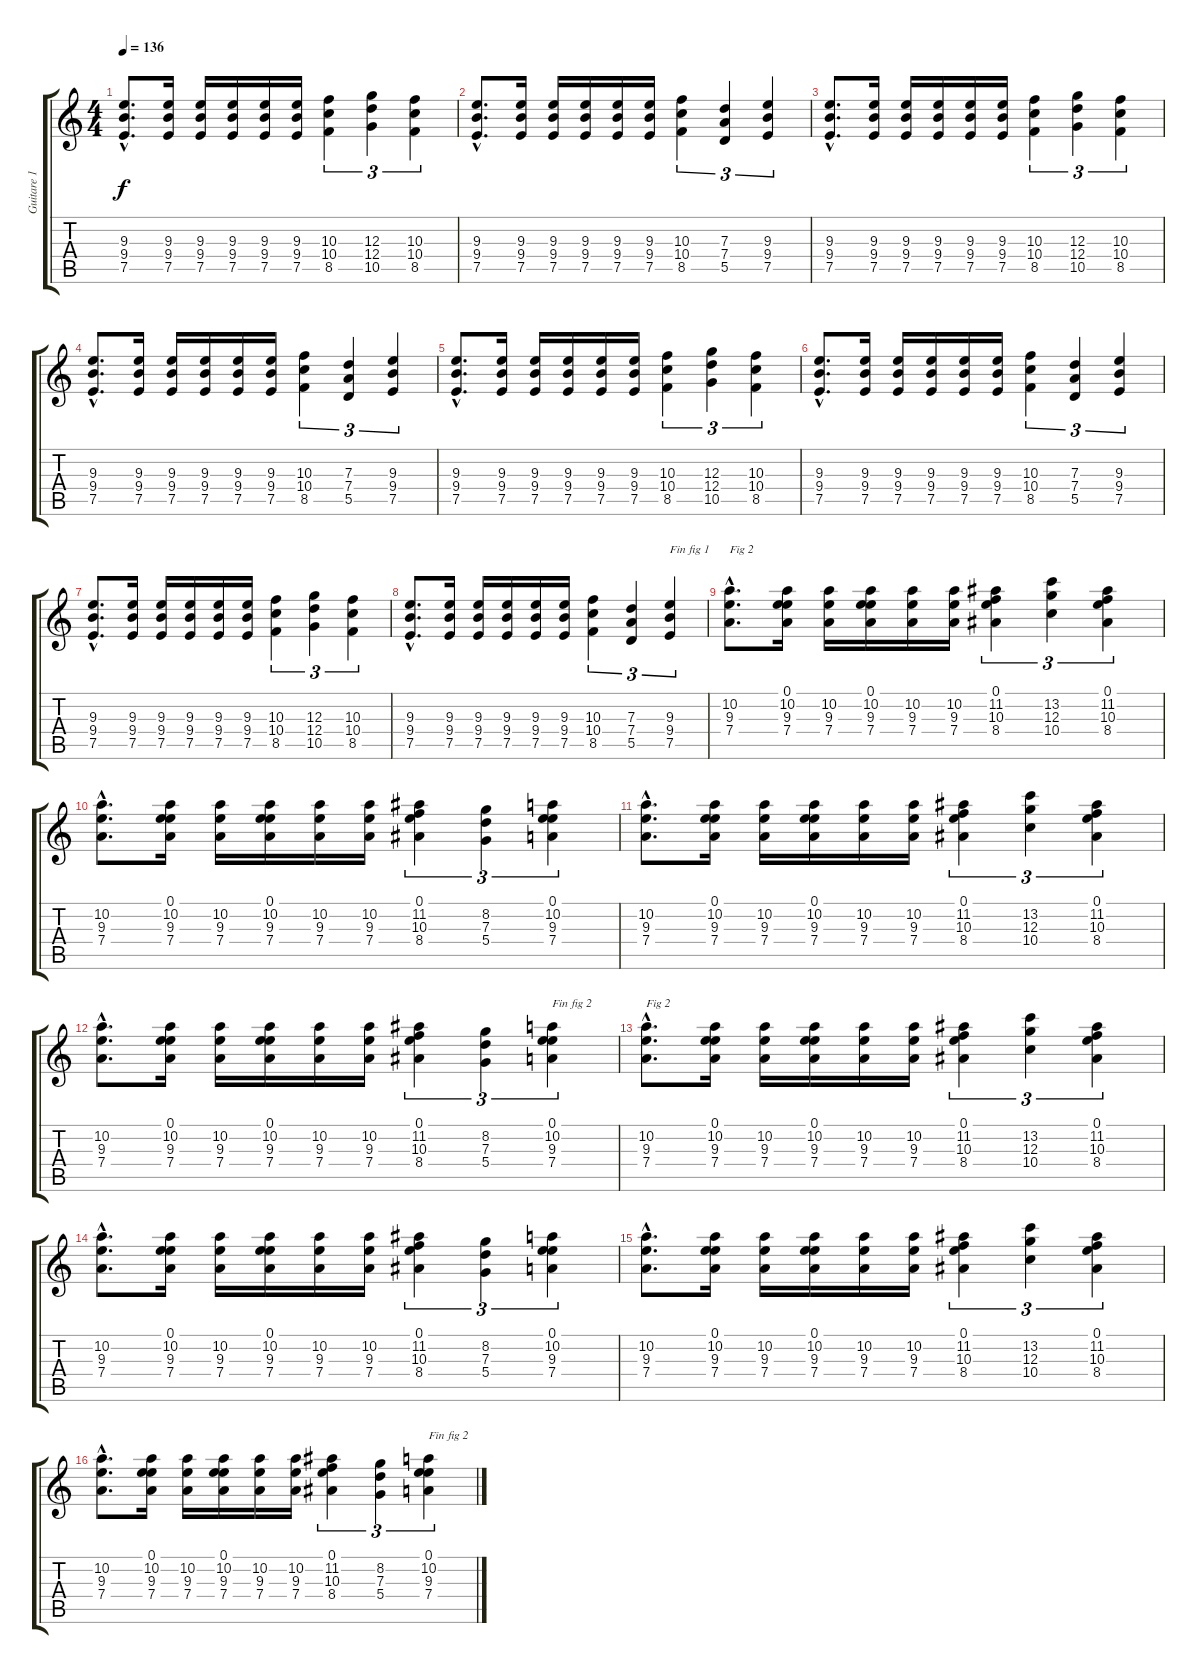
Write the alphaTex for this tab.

\track ("Guitare 1" "Guitare 1") {instrument distortionguitar}
\staff {score tabs}
\tuning (E4 B3 G3 D3 A2 E2) {hide}
\ts (4 4)
\tempo 136
\clef g2
\ks c
(9.3{hac} 9.4{hac} 7.5{hac}).8{d dy f} (9.3 9.4 7.5).16 (9.3 9.4 7.5).16 (9.3 9.4 7.5).16 (9.3 9.4 7.5).16 (9.3 9.4 7.5).16 (10.3 10.4 8.5).4{tu (3 2)} (12.3 12.4 10.5).4{tu (3 2)} (10.3 10.4 8.5).4{tu (3 2)} |
(9.3{hac} 9.4{hac} 7.5{hac}).8{d} (9.3 9.4 7.5).16 (9.3 9.4 7.5).16 (9.3 9.4 7.5).16 (9.3 9.4 7.5).16 (9.3 9.4 7.5).16 (10.3 10.4 8.5).4{tu (3 2)} (7.3 7.4 5.5).4{tu (3 2)} (9.3 9.4 7.5).4{tu (3 2)} |
(9.3{hac} 9.4{hac} 7.5{hac}).8{d} (9.3 9.4 7.5).16 (9.3 9.4 7.5).16 (9.3 9.4 7.5).16 (9.3 9.4 7.5).16 (9.3 9.4 7.5).16 (10.3 10.4 8.5).4{tu (3 2)} (12.3 12.4 10.5).4{tu (3 2)} (10.3 10.4 8.5).4{tu (3 2)} |
(9.3{hac} 9.4{hac} 7.5{hac}).8{d} (9.3 9.4 7.5).16 (9.3 9.4 7.5).16 (9.3 9.4 7.5).16 (9.3 9.4 7.5).16 (9.3 9.4 7.5).16 (10.3 10.4 8.5).4{tu (3 2)} (7.3 7.4 5.5).4{tu (3 2)} (9.3 9.4 7.5).4{tu (3 2)} |
(9.3{hac} 9.4{hac} 7.5{hac}).8{d} (9.3 9.4 7.5).16 (9.3 9.4 7.5).16 (9.3 9.4 7.5).16 (9.3 9.4 7.5).16 (9.3 9.4 7.5).16 (10.3 10.4 8.5).4{tu (3 2)} (12.3 12.4 10.5).4{tu (3 2)} (10.3 10.4 8.5).4{tu (3 2)} |
(9.3{hac} 9.4{hac} 7.5{hac}).8{d} (9.3 9.4 7.5).16 (9.3 9.4 7.5).16 (9.3 9.4 7.5).16 (9.3 9.4 7.5).16 (9.3 9.4 7.5).16 (10.3 10.4 8.5).4{tu (3 2)} (7.3 7.4 5.5).4{tu (3 2)} (9.3 9.4 7.5).4{tu (3 2)} |
(9.3{hac} 9.4{hac} 7.5{hac}).8{d} (9.3 9.4 7.5).16 (9.3 9.4 7.5).16 (9.3 9.4 7.5).16 (9.3 9.4 7.5).16 (9.3 9.4 7.5).16 (10.3 10.4 8.5).4{tu (3 2)} (12.3 12.4 10.5).4{tu (3 2)} (10.3 10.4 8.5).4{tu (3 2)} |
(9.3{hac} 9.4{hac} 7.5{hac}).8{d} (9.3 9.4 7.5).16 (9.3 9.4 7.5).16 (9.3 9.4 7.5).16 (9.3 9.4 7.5).16 (9.3 9.4 7.5).16 (10.3 10.4 8.5).4{tu (3 2)} (7.3 7.4 5.5).4{tu (3 2)} (9.3 9.4 7.5).4{tu (3 2) txt "Fin fig 1"} |
(10.2{hac} 9.3{hac} 7.4{hac}).8{d txt "Fig 2"} (0.1 10.2 9.3 7.4).16 (10.2 9.3 7.4).16 (0.1 10.2 9.3 7.4).16 (10.2 9.3 7.4).16 (10.2 9.3 7.4).16 (0.1 11.2 10.3 8.4).4{tu (3 2)} (13.2 12.3 10.4).4{tu (3 2)} (0.1 11.2 10.3 8.4).4{tu (3 2)} |
(10.2{hac} 9.3{hac} 7.4{hac}).8{d} (0.1 10.2 9.3 7.4).16 (10.2 9.3 7.4).16 (0.1 10.2 9.3 7.4).16 (10.2 9.3 7.4).16 (10.2 9.3 7.4).16 (0.1 11.2 10.3 8.4).4{tu (3 2)} (8.2 7.3 5.4).4{tu (3 2)} (0.1 10.2 9.3 7.4).4{tu (3 2)} |
(10.2{hac} 9.3{hac} 7.4{hac}).8{d} (0.1 10.2 9.3 7.4).16 (10.2 9.3 7.4).16 (0.1 10.2 9.3 7.4).16 (10.2 9.3 7.4).16 (10.2 9.3 7.4).16 (0.1 11.2 10.3 8.4).4{tu (3 2)} (13.2 12.3 10.4).4{tu (3 2)} (0.1 11.2 10.3 8.4).4{tu (3 2)} |
(10.2{hac} 9.3{hac} 7.4{hac}).8{d} (0.1 10.2 9.3 7.4).16 (10.2 9.3 7.4).16 (0.1 10.2 9.3 7.4).16 (10.2 9.3 7.4).16 (10.2 9.3 7.4).16 (0.1 11.2 10.3 8.4).4{tu (3 2)} (8.2 7.3 5.4).4{tu (3 2)} (0.1 10.2 9.3 7.4).4{tu (3 2) txt "Fin fig 2"} |
(10.2{hac} 9.3{hac} 7.4{hac}).8{d txt "Fig 2"} (0.1 10.2 9.3 7.4).16 (10.2 9.3 7.4).16 (0.1 10.2 9.3 7.4).16 (10.2 9.3 7.4).16 (10.2 9.3 7.4).16 (0.1 11.2 10.3 8.4).4{tu (3 2)} (13.2 12.3 10.4).4{tu (3 2)} (0.1 11.2 10.3 8.4).4{tu (3 2)} |
(10.2{hac} 9.3{hac} 7.4{hac}).8{d} (0.1 10.2 9.3 7.4).16 (10.2 9.3 7.4).16 (0.1 10.2 9.3 7.4).16 (10.2 9.3 7.4).16 (10.2 9.3 7.4).16 (0.1 11.2 10.3 8.4).4{tu (3 2)} (8.2 7.3 5.4).4{tu (3 2)} (0.1 10.2 9.3 7.4).4{tu (3 2)} |
(10.2{hac} 9.3{hac} 7.4{hac}).8{d} (0.1 10.2 9.3 7.4).16 (10.2 9.3 7.4).16 (0.1 10.2 9.3 7.4).16 (10.2 9.3 7.4).16 (10.2 9.3 7.4).16 (0.1 11.2 10.3 8.4).4{tu (3 2)} (13.2 12.3 10.4).4{tu (3 2)} (0.1 11.2 10.3 8.4).4{tu (3 2)} |
(10.2{hac} 9.3{hac} 7.4{hac}).8{d} (0.1 10.2 9.3 7.4).16 (10.2 9.3 7.4).16 (0.1 10.2 9.3 7.4).16 (10.2 9.3 7.4).16 (10.2 9.3 7.4).16 (0.1 11.2 10.3 8.4).4{tu (3 2)} (8.2 7.3 5.4).4{tu (3 2)} (0.1 10.2 9.3 7.4).4{tu (3 2) txt "Fin fig 2"}
